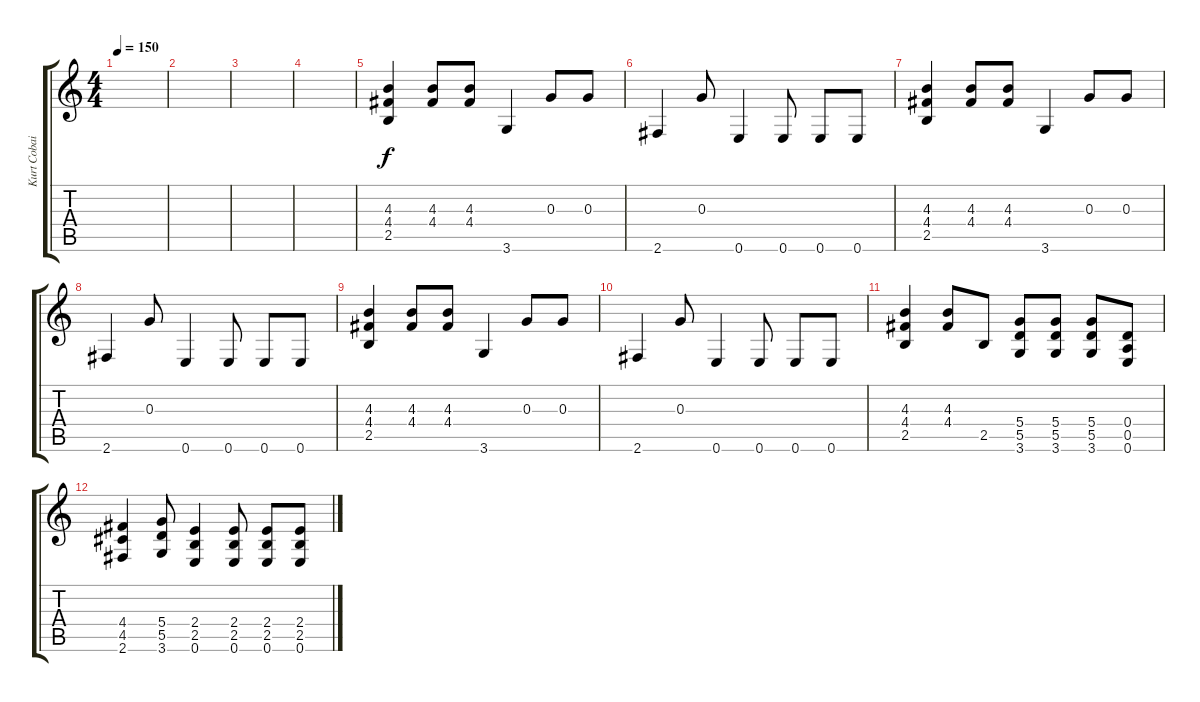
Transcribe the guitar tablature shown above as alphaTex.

\track ("Kurt Cobain (clean)" "Kurt Cobai") {instrument electricguitarclean}
\staff {score tabs}
\tuning (E4 B3 G3 D3 A2 E2) {hide}
\ts (4 4)
\tempo 150
\clef g2
\ks c
|
|
|
|
(4.3 4.4 2.5).4 (4.3 4.4).8 (4.3 4.4).8 3.6.4 0.3.8 0.3.8 |
2.6.4 0.3.8 0.6.4 0.6.8 0.6.8 0.6.8 |
(4.3 4.4 2.5).4 (4.3 4.4).8 (4.3 4.4).8 3.6.4 0.3.8 0.3.8 |
2.6.4 0.3.8 0.6.4 0.6.8 0.6.8 0.6.8 |
(4.3 4.4 2.5).4 (4.3 4.4).8 (4.3 4.4).8 3.6.4 0.3.8 0.3.8 |
2.6.4 0.3.8 0.6.4 0.6.8 0.6.8 0.6.8 |
(4.3 4.4 2.5).4 (4.3 4.4).8 2.5.8 (5.4 5.5 3.6).8 (5.4 5.5 3.6).8 (5.4 5.5 3.6).8 (0.4 0.5 0.6).8 |
(4.4 4.5 2.6).4 (5.4 5.5 3.6).8 (2.4 2.5 0.6).4 (2.4 2.5 0.6).8 (2.4 2.5 0.6).8 (2.4 2.5 0.6).8
